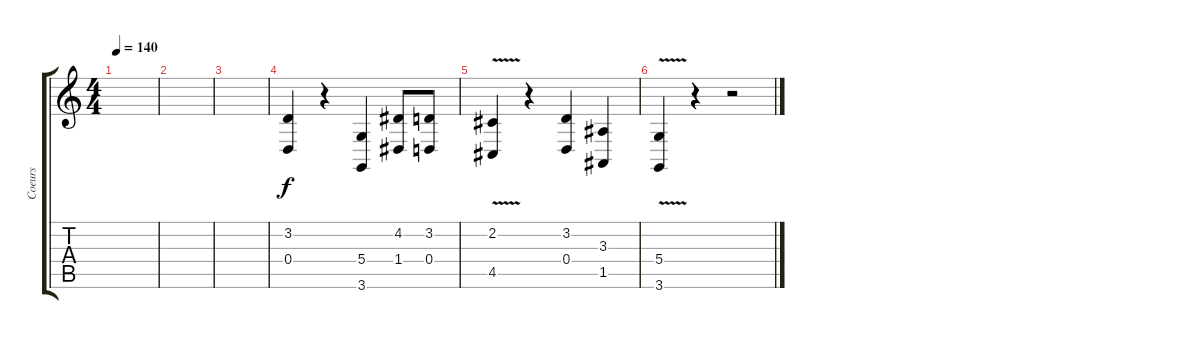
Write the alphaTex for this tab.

\track ("Coeurs" "Coeurs") {instrument voiceoohs}
\staff {score tabs}
\tuning (E4 B3 G3 D3 A2 E2) {hide}
\ts (4 4)
\tempo 140
\clef g2
\ks c
|
|
|
(3.2 0.4).4 r.4 (5.4 3.6).4 (4.2 1.4).8 (3.2 0.4).8 |
(2.2{v} 4.5).4 r.4 (3.2 0.4).4 (3.3 1.5).4 |
(5.4{v} 3.6).4 r.4 r.2
